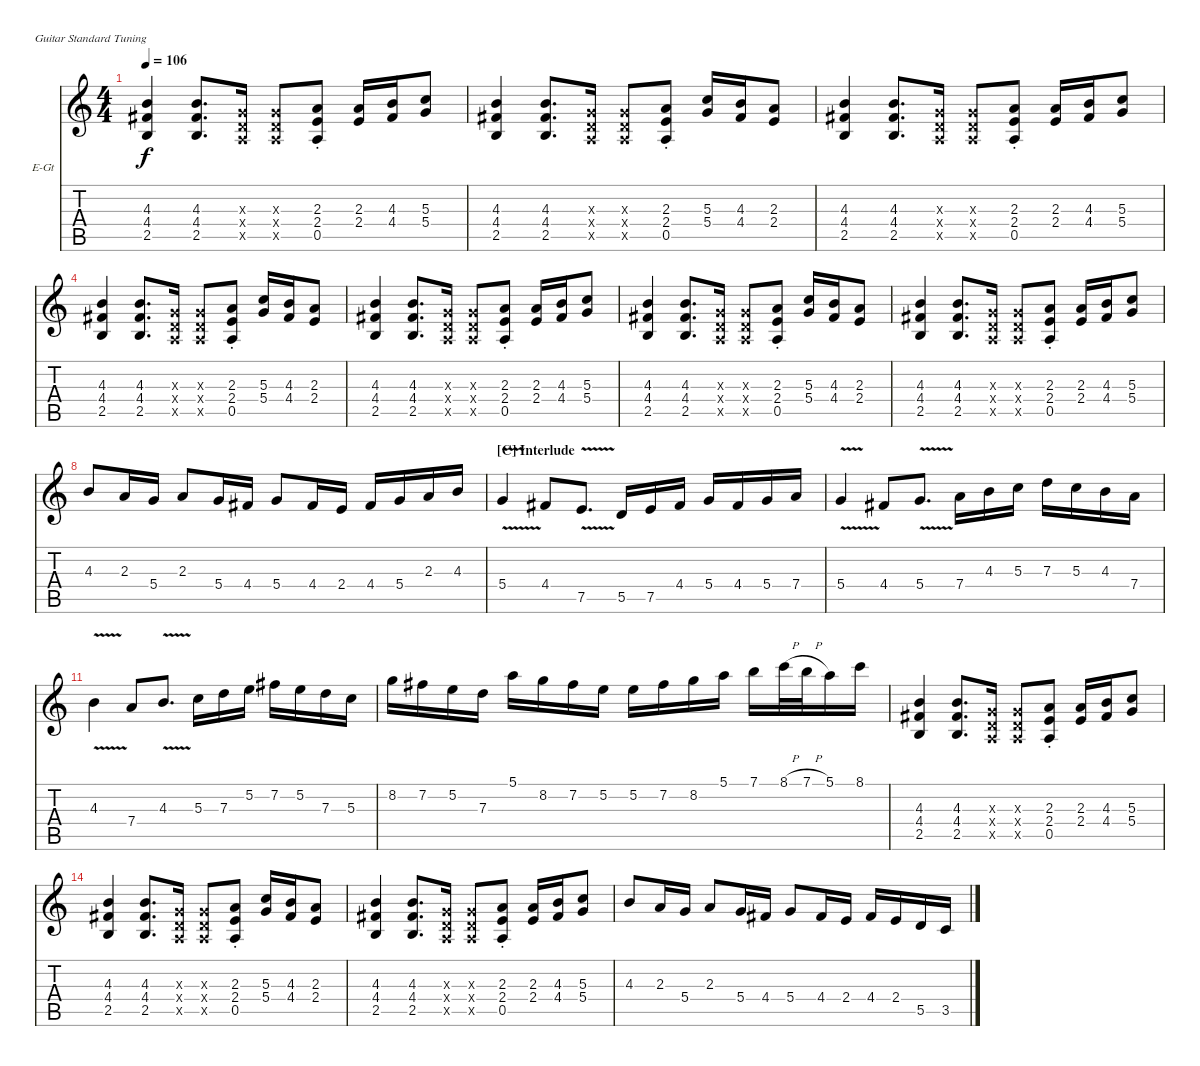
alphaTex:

\bracketExtendMode nobrackets
\firstSystemTrackNameOrientation horizontal
\otherSystemsTrackNameOrientation horizontal
\defaultBarNumberDisplay FirstOfSystem
\track ("Rudolf Schenker" "E-Gt") {instrument distortionguitar}
\staff {score tabs}
\tuning (E4 B3 G3 D3 A2 E2)
\ts (4 4)
\tempo 106
\clef g2
\scale
0.463573
\ks c
(4.4 2.5 4.3).4{dy f} (2.5 4.4 4.3).8{d} (0.5{x} 0.4{x} 0.3{x}).16 (0.5{x} 0.4{x} 0.3{x}).8 (2.3{st} 2.4{st} 0.5{st}).8 (2.3 2.4).16 (4.3 4.4).16 (5.3 5.4).8 |
\scale
0.536544 (4.3 4.4 2.5).4 (4.3 4.4 2.5).8{d} (0.5{x} 0.4{x} 0.3{x}).16 (0.3{x} 0.4{x} 0.5{x}).8 (2.3{st} 2.4{st} 0.5{st}).8 (5.3 5.4).16 (4.3 4.4).16 (2.3 2.4).8 |
\scale
0.456654 (4.4 2.5 4.3).4 (2.5 4.4 4.3).8{d} (0.5{x} 0.4{x} 0.3{x}).16 (0.5{x} 0.4{x} 0.3{x}).8 (2.3{st} 2.4{st} 0.5{st}).8 (2.3 2.4).16 (4.3 4.4).16 (5.3 5.4).8 |
\scale
0.543441 (4.3 4.4 2.5).4 (4.3 4.4 2.5).8{d} (0.5{x} 0.4{x} 0.3{x}).16 (0.3{x} 0.4{x} 0.5{x}).8 (2.3{st} 2.4{st} 0.5{st}).8 (5.3 5.4).16 (4.3 4.4).16 (2.3 2.4).8 |
\scale
0.459708 (4.4 2.5 4.3).4 (2.5 4.4 4.3).8{d} (0.5{x} 0.4{x} 0.3{x}).16 (0.5{x} 0.4{x} 0.3{x}).8 (2.3{st} 2.4{st} 0.5{st}).8 (2.3 2.4).16 (4.3 4.4).16 (5.3 5.4).8 |
\scale
0.539876 (4.3 4.4 2.5).4 (4.3 4.4 2.5).8{d} (0.5{x} 0.4{x} 0.3{x}).16 (0.3{x} 0.4{x} 0.5{x}).8 (2.3{st} 2.4{st} 0.5{st}).8 (5.3 5.4).16 (4.3 4.4).16 (2.3 2.4).8 |
\scale
0.483425 (4.4 2.5 4.3).4 (2.5 4.4 4.3).8{d} (0.5{x} 0.4{x} 0.3{x}).16 (0.5{x} 0.4{x} 0.3{x}).8 (2.3{st} 2.4{st} 0.5{st}).8 (2.3 2.4).16 (4.3 4.4).16 (5.3 5.4).8 |
\scale
0.516575 4.3.8 2.3.16 5.4.16 2.3.8 5.4.16 4.4.16 5.4.8 4.4.16 2.4.16 4.4.16 5.4.16 2.3.16 4.3.16 |
\section ("C" "Interlude")
\scale
0.486301 5.4{v}.4 4.4.8 7.5{v}.8{d} 5.5.16 7.5.16 4.4.16 5.4.16 4.4.16 5.4.16 7.4.16 |
\scale
0.514214 5.4{v}.4 4.4.8 5.4{v}.8{d} 7.4.16 4.3.16 5.3.16 7.3.16 5.3.16 4.3.16 7.4.16 |
4.3{v}.4 7.4.8 4.3{v}.8{d} 5.3.16 7.3.16 5.2.16 7.2.16 5.2.16 7.3.16 5.3.16 |
8.2.16 7.2.16 5.2.16 7.3.16 5.1.16 8.2.16 7.2.16 5.2.16 5.2.16 7.2.16 8.2.16 5.1.16 7.1.16 8.1{h}.32 7.1{h}.32 5.1.16 8.1.16 |
\scale
0.493548 (4.4 2.5 4.3).4 (2.5 4.4 4.3).8{d} (0.5{x} 0.4{x} 0.3{x}).16 (0.5{x} 0.4{x} 0.3{x}).8 (2.3{st} 2.4{st} 0.5{st}).8 (2.3 2.4).16 (4.3 4.4).16 (5.3 5.4).8 |
\scale
0.506067 (4.3 4.4 2.5).4 (4.3 4.4 2.5).8{d} (0.5{x} 0.4{x} 0.3{x}).16 (0.3{x} 0.4{x} 0.5{x}).8 (2.3{st} 2.4{st} 0.5{st}).8 (5.3 5.4).16 (4.3 4.4).16 (2.3 2.4).8 |
\scale
0.493983 (4.4 2.5 4.3).4 (2.5 4.4 4.3).8{d} (0.5{x} 0.4{x} 0.3{x}).16 (0.5{x} 0.4{x} 0.3{x}).8 (2.3{st} 2.4{st} 0.5{st}).8 (2.3 2.4).16 (4.3 4.4).16 (5.3 5.4).8 |
\scale
0.505765 4.3.8 2.3.16 5.4.16 2.3.8 5.4.16 4.4.16 5.4.8 4.4.16 2.4.16 4.4.16 2.4.16 5.5.16 3.5.16
